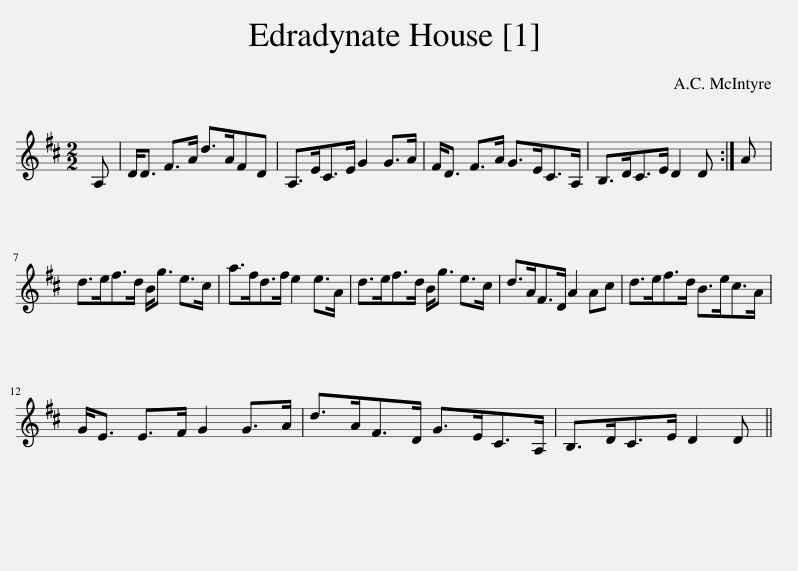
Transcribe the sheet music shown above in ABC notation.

X:1
L:1/8
M:2/2
I:linebreak $
K:D
V:1 treble
V:1
 A, | D<D F>A d>AFD | A,>EC>E G2 G>A | F<D F>A G>EC>A, | B,>DC>E D2 D :| %5
 A |$ d>ef>d B<g e>c | a>fd>f e2 e>A | d>ef>d B<g e>c | d>AF>D A2 Ac | %10
 d>ef>d B>ec>A |$ G<E E>F G2 G>A | d>AF>D G>EC>A, | B,>DC>E D2 D || %14
